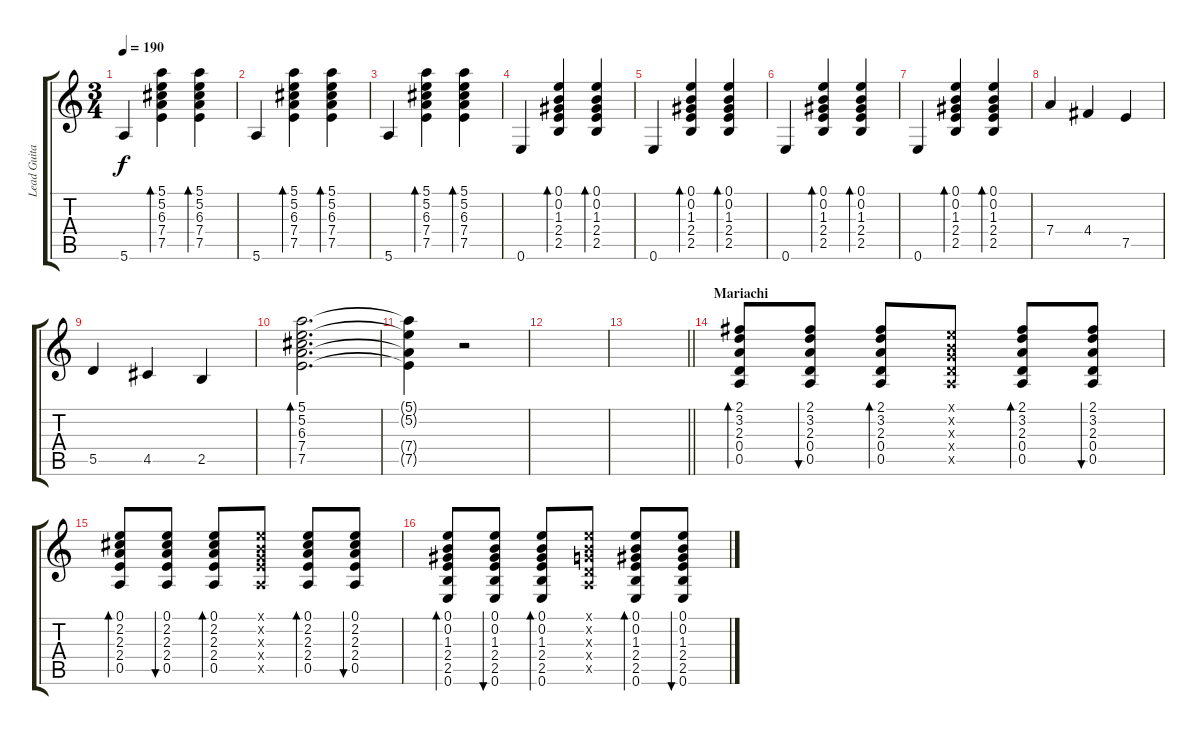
\track ("Lead Guitar" "Lead Guita") {instrument electricguitarclean}
\staff {score tabs}
\tuning (E4 B3 G3 D3 A2 E2) {hide}
\ts (3 4)
\tempo 190
\clef g2
\ks c
5.6.4{dy f} (5.1 5.2 6.3 7.4 7.5).4{bd 60} (5.1 5.2 6.3 7.4 7.5).4{bd 60} |
5.6.4 (5.1 5.2 6.3 7.4 7.5).4{bd 60} (5.1 5.2 6.3 7.4 7.5).4{bd 60} |
5.6.4 (5.1 5.2 6.3 7.4 7.5).4{bd 60} (5.1 5.2 6.3 7.4 7.5).4{bd 60} |
0.6.4 (0.1 0.2 1.3 2.4 2.5).4{bd 60} (0.1 0.2 1.3 2.4 2.5).4{bd 60} |
0.6.4 (0.1 0.2 1.3 2.4 2.5).4{bd 60} (0.1 0.2 1.3 2.4 2.5).4{bd 60} |
0.6.4 (0.1 0.2 1.3 2.4 2.5).4{bd 60} (0.1 0.2 1.3 2.4 2.5).4{bd 60} |
0.6.4 (0.1 0.2 1.3 2.4 2.5).4{bd 60} (0.1 0.2 1.3 2.4 2.5).4{bd 60} |
7.4.4 4.4.4 7.5.4 |
5.5.4 4.5.4 2.5.4 |
(5.1 5.2 6.3 7.4 7.5).2{d bd 60} |
(5.1{t} 5.2{t} 7.4{t} 7.5{t}).4 r.2 |
|
\barLineRight lightlight
|
\section ("" "Mariachi")
(2.1 3.2 2.3 0.4 0.5).8{bd 60} (2.1 3.2 2.3 0.4 0.5).8{bu 60} (2.1 3.2 2.3 0.4 0.5).8{bd 60} (0.1{x} 0.2{x} 0.3{x} 0.4{x} 0.5{x}).8 (2.1 3.2 2.3 0.4 0.5).8{bd 60} (2.1 3.2 2.3 0.4 0.5).8{bu 60} |
(0.1 2.2 2.3 2.4 0.5).8{bd 60} (0.1 2.2 2.3 2.4 0.5).8{bu 60} (0.1 2.2 2.3 2.4 0.5).8{bd 60} (0.1{x} 0.2{x} 0.3{x} 2.4{x} 0.5{x}).8 (0.1 2.2 2.3 2.4 0.5).8{bd 60} (0.1 2.2 2.3 2.4 0.5).8{bu 60} |
(0.1 0.2 1.3 2.4 2.5 0.6).8{bd 60} (0.1 0.2 1.3 2.4 2.5 0.6).8{bu 60} (0.1 0.2 1.3 2.4 2.5 0.6).8{bd 60} (0.1{x} 0.2{x} 0.3{x} 0.4{x} 0.5{x}).8 (0.1 0.2 1.3 2.4 2.5 0.6).8{bd 60} (0.1 0.2 1.3 2.4 2.5 0.6).8{bu 60}
